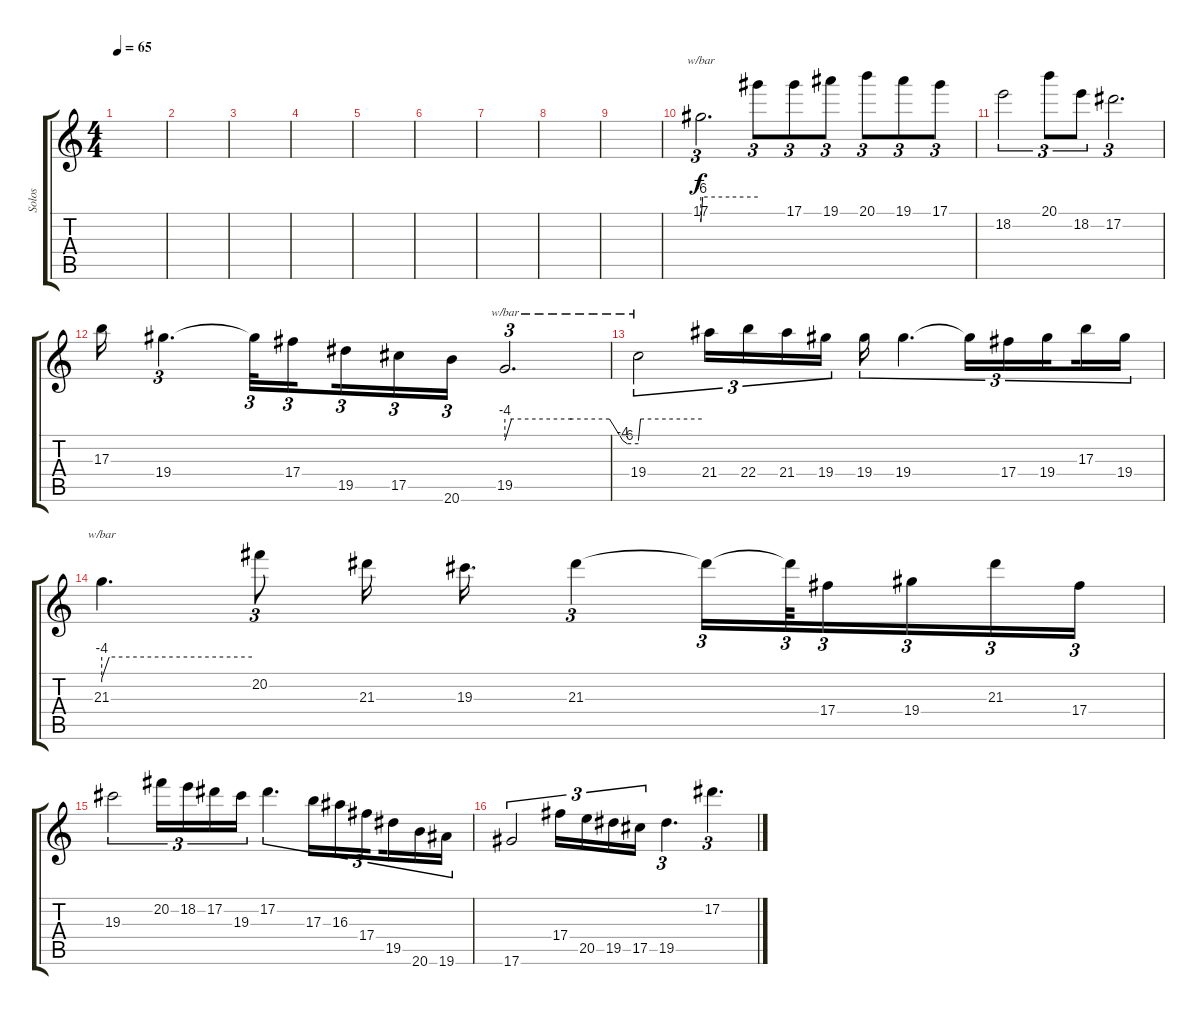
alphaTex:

\track ("Solos" "Solos") {instrument distortionguitar}
\staff {score tabs}
\tuning (Eb4 Bb3 Gb3 Db3 Ab2 Eb2) {hide}
\ts (4 4)
\tempo 65
\clef g2
\ks c
|
|
|
|
|
|
|
|
|
17.1.2{d tu (3 2) tbe (custom default 0 -24 2 0 30 0 60 0) balance 11} 17.1{t}.8{tu (3 2)} 17.1.8{tu (3 2)} 19.1.8{tu (3 2)} 20.1.8{tu (3 2)} 19.1.8{tu (3 2)} 17.1.8{tu (3 2)} |
18.2.2{tu (3 2)} 20.1.8{tu (3 2)} 18.2.8{tu (3 2)} 17.2.2{d tu (3 2)} |
17.3.16 19.4.4{d tu (3 2)} 19.4{t}.32{tu (3 2)} 17.4.16{tu (3 2) beam splitsecondary} 19.5.16{tu (3 2)} 17.5.16{tu (3 2)} 20.6.16{tu (3 2)} 19.5.2{d tu (3 2) tbe (custom default 0 -16 3 0 30 0 47 0 53 -16 55 -24 60 -24)} |
19.4.2{tu (3 2) tbe (custom default 0 -16 2 0 60 0)} 21.4.16{tu (3 2)} 22.4.16{tu (3 2)} 21.4.16{tu (3 2)} 19.4.16{tu (3 2)} 19.4.16{tu (3 2)} 19.4.4{d tu (3 2)} 19.4{t}.16{tu (3 2)} 17.4.16{tu (3 2)} 19.4.16{tu (3 2) beam splitsecondary} 17.3.16{tu (3 2)} 19.4.16{tu (3 2)} |
21.3.4{d tbe (custom default 0 -16 3 0 60 0)} 20.2.8{tu (3 2)} 21.3.16 19.3.16{d} 21.3.4{tu (3 2)} 21.3{t}.16{tu (3 2)} 21.3{t}.64{tu (3 2)} 17.4.16{tu (3 2)} 19.4.16{tu (3 2)} 21.3.16{tu (3 2)} 17.4.16{tu (3 2)} |
19.3.2{tu (3 2)} 20.2.16{tu (3 2)} 18.2.16{tu (3 2)} 17.2.16{tu (3 2)} 19.3.16{tu (3 2)} 17.2.4{d tu (3 2)} 17.3.16{tu (3 2)} 16.3.16{tu (3 2)} 17.4.16{tu (3 2) beam splitsecondary} 19.5.16{tu (3 2)} 20.6.16{tu (3 2)} 19.6.16{tu (3 2)} |
17.6.2{tu (3 2)} 17.4.16{tu (3 2)} 20.5.16{tu (3 2)} 19.5.16{tu (3 2)} 17.5.16{tu (3 2)} 19.5.4{d tu (3 2)} 17.2.4{d tu (3 2)}
